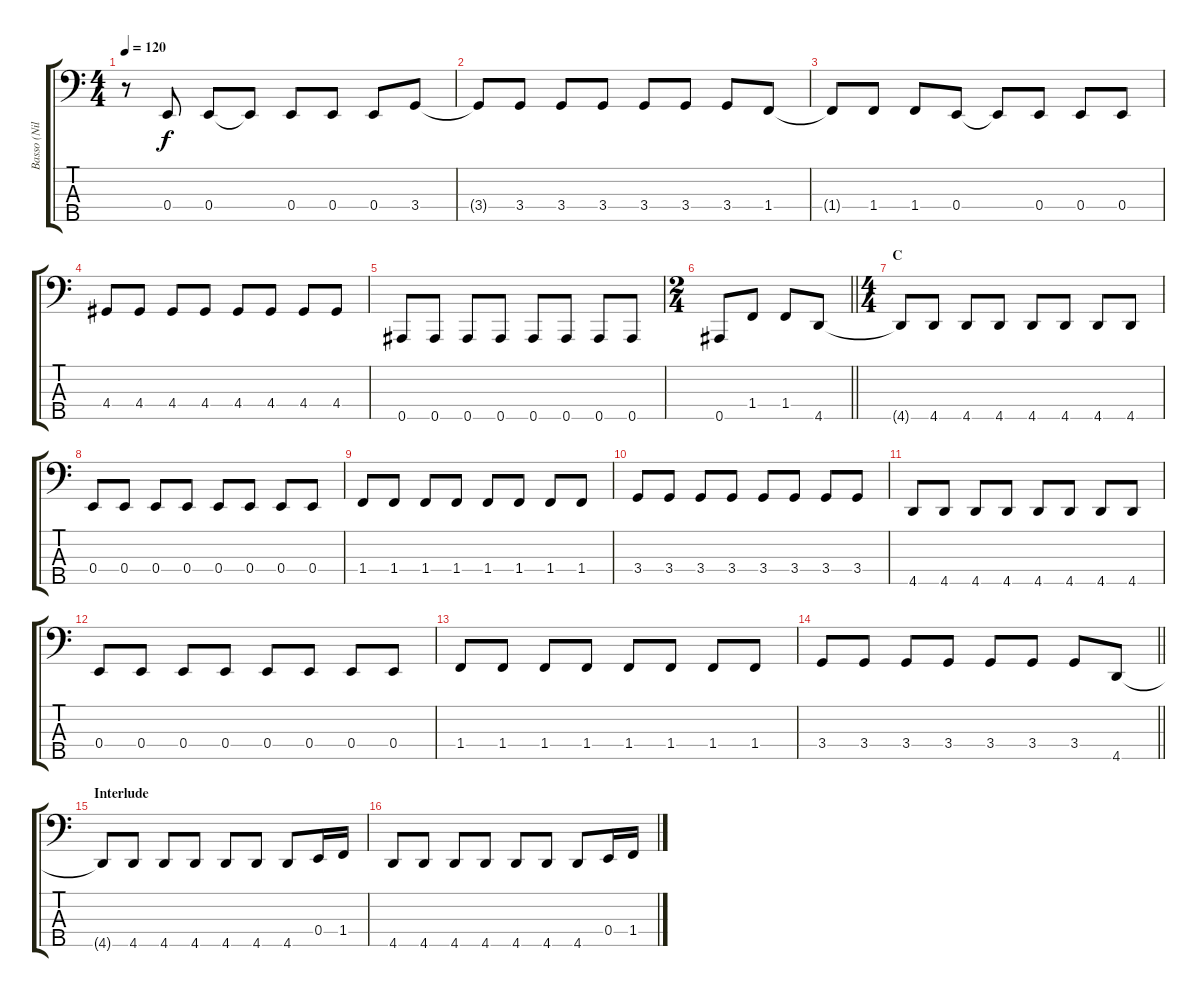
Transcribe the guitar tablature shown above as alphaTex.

\track ("Basso (Nils Ursin)" "Basso (Nil") {instrument electricbassfinger}
\staff {score tabs}
\tuning (G2 D2 A1 E1 Bb0) {hide}
\ts (4 4)
\tempo 120
\clef f4
\ks c
r.8{dy f} 0.4.8 0.4.8 0.4{t}.8 0.4.8 0.4.8 0.4.8 3.4.8 |
3.4{t}.8 3.4.8 3.4.8 3.4.8 3.4.8 3.4.8 3.4.8 1.4.8 |
1.4{t}.8 1.4.8 1.4.8 0.4.8 0.4{t}.8 0.4.8 0.4.8 0.4.8 |
4.4.8 4.4.8 4.4.8 4.4.8 4.4.8 4.4.8 4.4.8 4.4.8 |
0.5.8 0.5.8 0.5.8 0.5.8 0.5.8 0.5.8 0.5.8 0.5.8 |
\ts (2 4)
\barLineRight lightlight
0.5.8 1.4.8 1.4.8 4.5.8 |
\ts (4 4)
\section ("" "C")
4.5{t}.8 4.5.8 4.5.8 4.5.8 4.5.8 4.5.8 4.5.8 4.5.8 |
0.4.8 0.4.8 0.4.8 0.4.8 0.4.8 0.4.8 0.4.8 0.4.8 |
1.4.8 1.4.8 1.4.8 1.4.8 1.4.8 1.4.8 1.4.8 1.4.8 |
3.4.8 3.4.8 3.4.8 3.4.8 3.4.8 3.4.8 3.4.8 3.4.8 |
4.5.8 4.5.8 4.5.8 4.5.8 4.5.8 4.5.8 4.5.8 4.5.8 |
0.4.8 0.4.8 0.4.8 0.4.8 0.4.8 0.4.8 0.4.8 0.4.8 |
1.4.8 1.4.8 1.4.8 1.4.8 1.4.8 1.4.8 1.4.8 1.4.8 |
\barLineRight lightlight
3.4.8 3.4.8 3.4.8 3.4.8 3.4.8 3.4.8 3.4.8 4.5.8 |
\section ("" "Interlude")
4.5{t}.8 4.5.8 4.5.8 4.5.8 4.5.8 4.5.8 4.5.8 0.4.16 1.4.16 |
4.5.8 4.5.8 4.5.8 4.5.8 4.5.8 4.5.8 4.5.8 0.4.16 1.4.16
